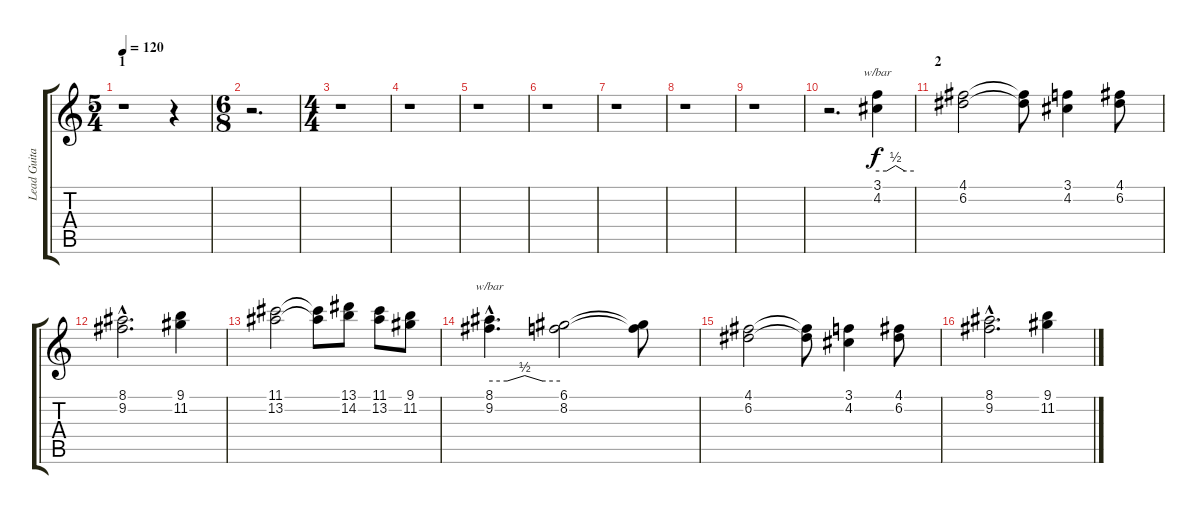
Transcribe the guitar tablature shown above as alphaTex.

\track ("Lead Guitar 2" "Lead Guita") {instrument distortionguitar}
\staff {score tabs}
\tuning (D4 A3 F3 C3 G2 C2) {hide}
\ts (5 4)
\section ("" "1")
\tempo 120
\clef g2
\ks c
r.1{dy f instrument distortionguitar} r.4 |
\ts (6 8)
r.2{d} |
\ts (4 4)
r.1 |
r.1 |
r.1 |
r.1 |
r.1 |
r.1 |
r.1 |
r.2{d} (3.1 4.2).4{tbe (custom default 0 0 15 0 30 2 45 0 60 0)} |
\section ("" "2")
(4.1 6.2).2 (4.1{t} 6.2{t}).8 (3.1 4.2).4 (4.1 6.2).8 |
(8.1{hac} 9.2{hac}).2{d} (9.1 11.2).4 |
(11.1 13.2).2 (11.1{t} 13.2{t}).8 (13.1 14.2).8 (11.1 13.2).8 (9.1 11.2).8 |
(8.1{hac} 9.2{hac}).4{d tbe (custom default 0 0 15 0 30 2 45 0 60 0)} (6.1 8.2).2 (6.1{t} 8.2{t}).8 |
(4.1 6.2).2 (4.1{t} 6.2{t}).8 (3.1 4.2).4 (4.1 6.2).8 |
(8.1{hac} 9.2{hac}).2{d} (9.1 11.2).4
